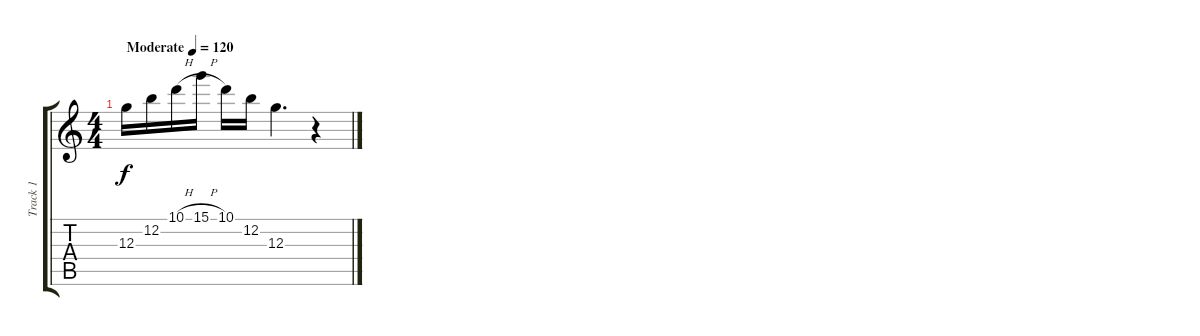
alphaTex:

\track ("Track 1" "Track 1") {instrument acousticguitarsteel}
\staff {score tabs}
\tuning (E4 B3 G3 D3 A2 E2) {hide}
\ts (4 4)
\tempo (120 "Moderate")
\clef g2
\ks c
12.3.16{dy f instrument acousticguitarsteel} 12.2.16 10.1{h}.16 15.1{h}.16 10.1.16 12.2.16 12.3.4{d} r.4
